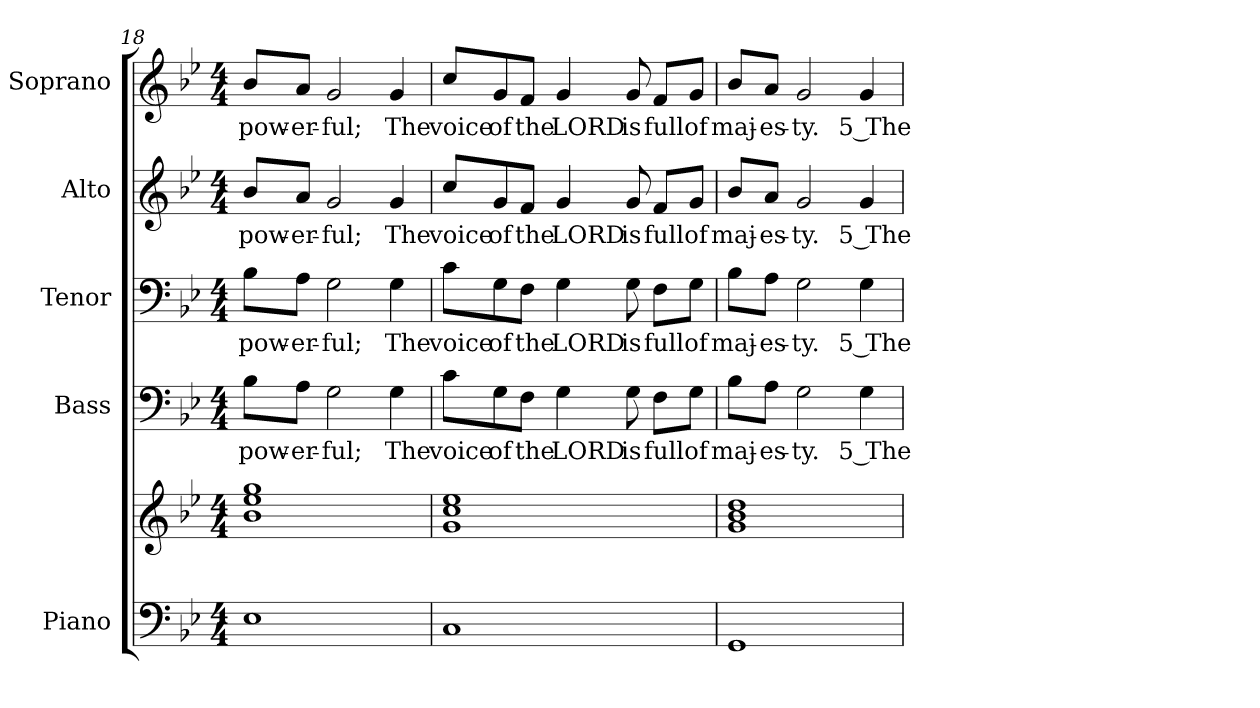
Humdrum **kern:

**kern	**kern	**kern	**text	**kern	**text	**kern	**text	**kern	**text
*part5	*part5	*part4	*part4	*part3	*part3	*part2	*part2	*part1	*part1
*staff6	*staff5	*staff4	*staff4	*staff3	*staff3	*staff2	*staff2	*staff1	*staff1
*I"Piano	*	*I"Bass	*	*I"Tenor	*	*I"Alto	*	*I"Soprano	*
*I'Pno.	*	*I'B.	*	*I'T.	*	*I'A.	*	*I'S.	*
*clefF4	*clefG2	*clefF4	*	*clefF4	*	*clefG2	*	*clefG2	*
*k[b-e-]	*k[b-e-]	*k[b-e-]	*	*k[b-e-]	*	*k[b-e-]	*	*k[b-e-]	*
*B-:	*B-:	*B-:	*	*B-:	*	*B-:	*	*B-:	*
*M4/4	*M4/4	*M4/4	*	*M4/4	*	*M4/4	*	*M4/4	*
=18	=18	=18	=18	=18	=18	=18	=18	=18	=18
!	!	!	!LO:LY:b:color=#000000	!	!	!	!	!	!
!	!	!	!	!	!LO:LY:b:color=#000000	!	!	!	!
!	!	!	!	!	!	!	!LO:LY:b:color=#000000	!	!
!	!	!	!	!	!	!	!	!	!LO:LY:b:color=#000000
1E-i	1b-i 1ee-i 1ggi	8B-i\L	pow-	8B-i\L	pow-	8b-i/L	pow-	8b-i/L	pow-
!	!	!	!LO:LY:b:color=#000000	!	!	!	!	!	!
!	!	!	!	!	!LO:LY:b:color=#000000	!	!	!	!
!	!	!	!	!	!	!	!LO:LY:b:color=#000000	!	!
!	!	!	!	!	!	!	!	!	!LO:LY:b:color=#000000
.	.	8Ai\J	-er-	8Ai\J	-er-	8ai/J	-er-	8ai/J	-er-
!	!	!	!LO:LY:b:color=#000000	!	!	!	!	!	!
!	!	!	!	!	!LO:LY:b:color=#000000	!	!	!	!
!	!	!	!	!	!	!	!LO:LY:b:color=#000000	!	!
!	!	!	!	!	!	!	!	!	!LO:LY:b:color=#000000
.	.	2Gi\	-ful;	2Gi\	-ful;	2gi/	-ful;	2gi/	-ful;
!	!	!	!LO:LY:b:color=#000000	!	!	!	!	!	!
!	!	!	!	!	!LO:LY:b:color=#000000	!	!	!	!
!	!	!	!	!	!	!	!LO:LY:b:color=#000000	!	!
!	!	!	!	!	!	!	!	!	!LO:LY:b:color=#000000
.	.	4Gi\	The	4Gi\	The	4gi/	The	4gi/	The
!!LO:PB:g=z
=19	=19	=19	=19	=19	=19	=19	=19	=19	=19
!	!	!	!LO:LY:b:color=#000000	!	!	!	!	!	!
!	!	!	!	!	!LO:LY:b:color=#000000	!	!	!	!
!	!	!	!	!	!	!	!LO:LY:b:color=#000000	!	!
!	!	!	!	!	!	!	!	!	!LO:LY:b:color=#000000
1Ci	1gi 1cci 1ee-i	8ci\L	voice	8ci\L	voice	8cci/L	voice	8cci/L	voice
!	!	!	!LO:LY:b:color=#000000	!	!	!	!	!	!
!	!	!	!	!	!LO:LY:b:color=#000000	!	!	!	!
!	!	!	!	!	!	!	!LO:LY:b:color=#000000	!	!
!	!	!	!	!	!	!	!	!	!LO:LY:b:color=#000000
.	.	8Gi\	of	8Gi\	of	8gi/	of	8gi/	of
!	!	!	!LO:LY:b:color=#000000	!	!	!	!	!	!
!	!	!	!	!	!LO:LY:b:color=#000000	!	!	!	!
!	!	!	!	!	!	!	!LO:LY:b:color=#000000	!	!
!	!	!	!	!	!	!	!	!	!LO:LY:b:color=#000000
.	.	8Fi\J	the	8Fi\J	the	8fi/J	the	8fi/J	the
!	!	!	!LO:LY:b:color=#000000	!	!	!	!	!	!
!	!	!	!	!	!LO:LY:b:color=#000000	!	!	!	!
!	!	!	!	!	!	!	!LO:LY:b:color=#000000	!	!
!	!	!	!	!	!	!	!	!	!LO:LY:b:color=#000000
.	.	4Gi\	LORD	4Gi\	LORD	4gi/	LORD	4gi/	LORD
!	!	!	!LO:LY:b:color=#000000	!	!	!	!	!	!
!	!	!	!	!	!LO:LY:b:color=#000000	!	!	!	!
!	!	!	!	!	!	!	!LO:LY:b:color=#000000	!	!
!	!	!	!	!	!	!	!	!	!LO:LY:b:color=#000000
.	.	8Gi\	is	8Gi\	is	8gi/	is	8gi/	is
!	!	!	!LO:LY:b:color=#000000	!	!	!	!	!	!
!	!	!	!	!	!LO:LY:b:color=#000000	!	!	!	!
!	!	!	!	!	!	!	!LO:LY:b:color=#000000	!	!
!	!	!	!	!	!	!	!	!	!LO:LY:b:color=#000000
.	.	8Fi\L	full	8Fi\L	full	8fi/L	full	8fi/L	full
!	!	!	!LO:LY:b:color=#000000	!	!	!	!	!	!
!	!	!	!	!	!LO:LY:b:color=#000000	!	!	!	!
!	!	!	!	!	!	!	!LO:LY:b:color=#000000	!	!
!	!	!	!	!	!	!	!	!	!LO:LY:b:color=#000000
.	.	8Gi\J	of	8Gi\J	of	8gi/J	of	8gi/J	of
=20	=20	=20	=20	=20	=20	=20	=20	=20	=20
!	!	!	!LO:LY:b:color=#000000	!	!	!	!	!	!
!	!	!	!	!	!LO:LY:b:color=#000000	!	!	!	!
!	!	!	!	!	!	!	!LO:LY:b:color=#000000	!	!
!	!	!	!	!	!	!	!	!	!LO:LY:b:color=#000000
1GGi	1gi 1b-i 1ddi	8B-i\L	maj-	8B-i\L	maj-	8b-i/L	maj-	8b-i/L	maj-
!	!	!	!LO:LY:b:color=#000000	!	!	!	!	!	!
!	!	!	!	!	!LO:LY:b:color=#000000	!	!	!	!
!	!	!	!	!	!	!	!LO:LY:b:color=#000000	!	!
!	!	!	!	!	!	!	!	!	!LO:LY:b:color=#000000
.	.	8Ai\J	-es-	8Ai\J	-es-	8ai/J	-es-	8ai/J	-es-
!	!	!	!LO:LY:b:color=#000000	!	!	!	!	!	!
!	!	!	!	!	!LO:LY:b:color=#000000	!	!	!	!
!	!	!	!	!	!	!	!LO:LY:b:color=#000000	!	!
!	!	!	!	!	!	!	!	!	!LO:LY:b:color=#000000
.	.	2Gi\	-ty.	2Gi\	-ty.	2gi/	-ty.	2gi/	-ty.
!	!	!	!LO:LY:b:color=#000000	!	!	!	!	!	!
!	!	!	!	!	!LO:LY:b:color=#000000	!	!	!	!
!	!	!	!	!	!	!	!LO:LY:b:color=#000000	!	!
!	!	!	!	!	!	!	!	!	!LO:LY:b:color=#000000
.	.	4Gi\	5 The	4Gi\	5 The	4gi/	5 The	4gi/	5 The
=	=	=	=	=	=	=	=	=	=
*-	*-	*-	*-	*-	*-	*-	*-	*-	*-
